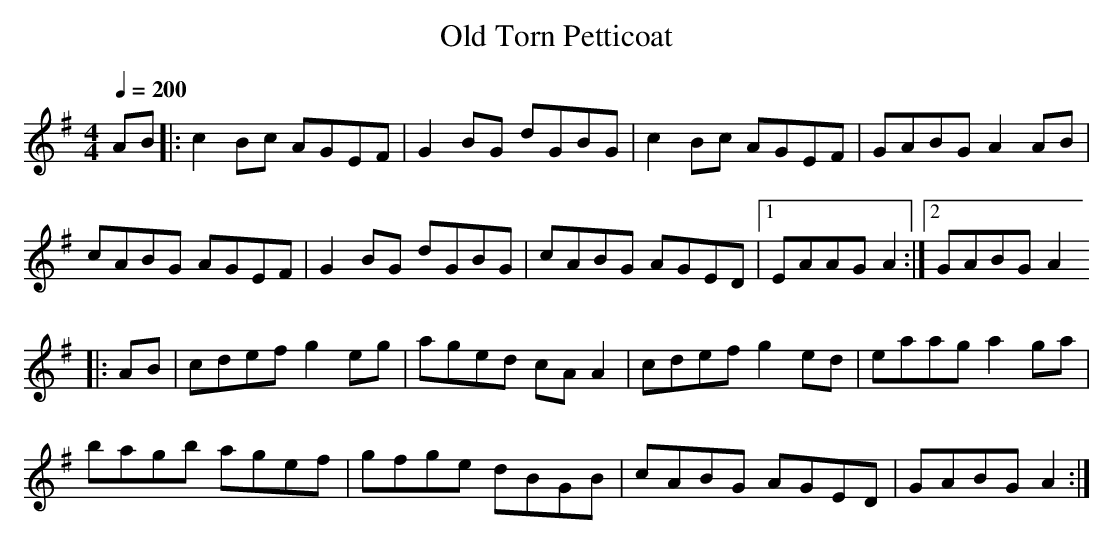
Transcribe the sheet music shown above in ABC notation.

X:1
T:Old Torn Petticoat
M:4/4
L:1/8
Q:1/4=200
K:Ador
AB|:c2Bc AGEF|G2BG dGBG|c2Bc AGEF|GABG A2AB|
cABG AGEF|G2BG dGBG|cABG AGED|1 EAAG A2:|2 GABG A2
|:AB|cdef g2eg|aged cAA2|cdef g2ed|eaag a2ga|
bagb agef|gfge dBGB|cABG AGED|GABG A2:|]
